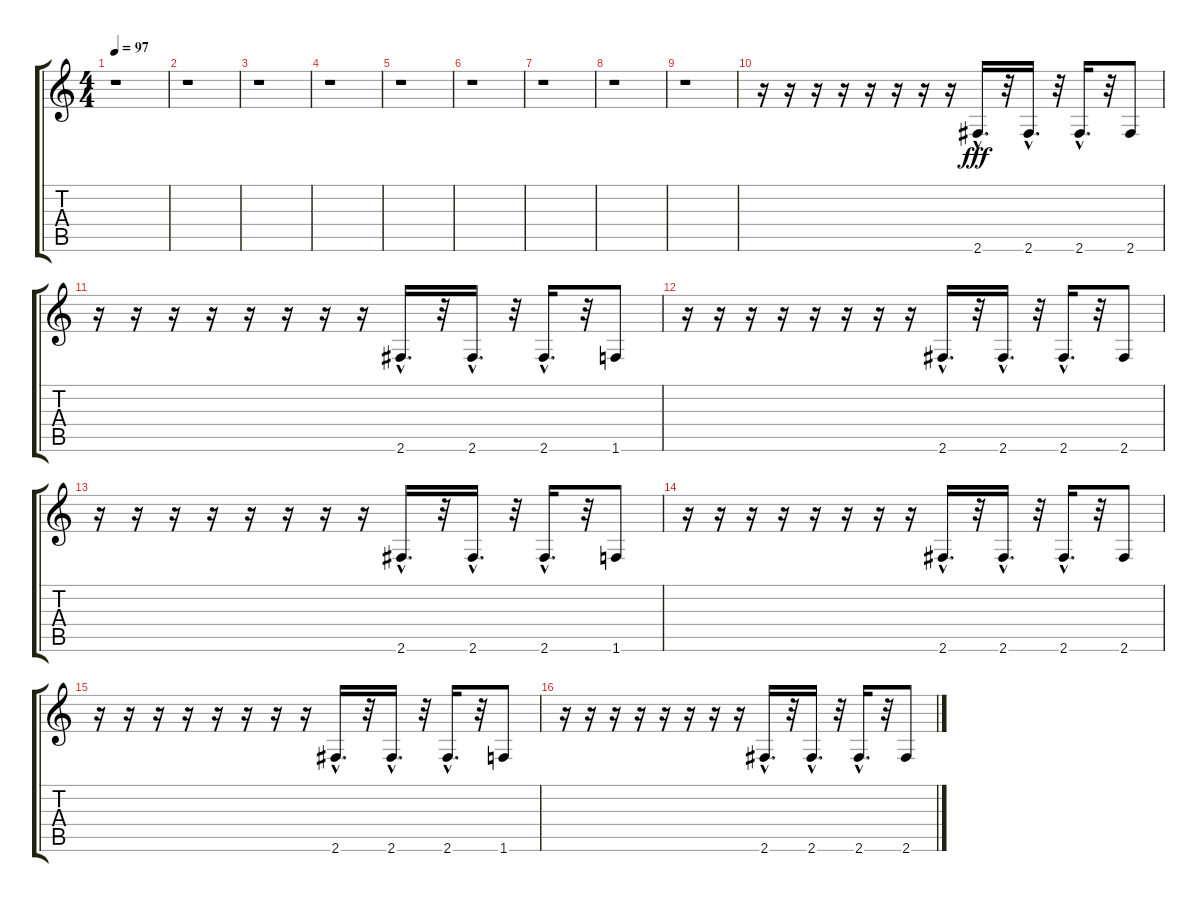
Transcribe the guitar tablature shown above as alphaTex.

\track ("              \\ Medium Rhythm Guitar" "          ") {instrument distortionguitar}
\staff {score tabs}
\tuning (E4 B3 G3 D3 A2 E2) {hide}
\ts (4 4)
\tempo 97
\clef g2
\ks c
r.1{dy fff} |
r.1 |
r.1 |
r.1 |
r.1 |
r.1 |
r.1 |
r.1 |
r.1 |
r.16 r.16 r.16 r.16 r.16 r.16 r.16 r.16 2.6{hac}.16{d} r.32 2.6{hac}.16{d} r.32 2.6{hac}.16{d} r.32 2.6.8 |
r.16 r.16 r.16 r.16 r.16 r.16 r.16 r.16 2.6{hac}.16{d} r.32 2.6{hac}.16{d} r.32 2.6{hac}.16{d} r.32 1.6.8 |
r.16 r.16 r.16 r.16 r.16 r.16 r.16 r.16 2.6{hac}.16{d} r.32 2.6{hac}.16{d} r.32 2.6{hac}.16{d} r.32 2.6.8 |
r.16 r.16 r.16 r.16 r.16 r.16 r.16 r.16 2.6{hac}.16{d} r.32 2.6{hac}.16{d} r.32 2.6{hac}.16{d} r.32 1.6.8 |
r.16 r.16 r.16 r.16 r.16 r.16 r.16 r.16 2.6{hac}.16{d} r.32 2.6{hac}.16{d} r.32 2.6{hac}.16{d} r.32 2.6.8 |
r.16 r.16 r.16 r.16 r.16 r.16 r.16 r.16 2.6{hac}.16{d} r.32 2.6{hac}.16{d} r.32 2.6{hac}.16{d} r.32 1.6.8 |
r.16 r.16 r.16 r.16 r.16 r.16 r.16 r.16 2.6{hac}.16{d} r.32 2.6{hac}.16{d} r.32 2.6{hac}.16{d} r.32 2.6.8
